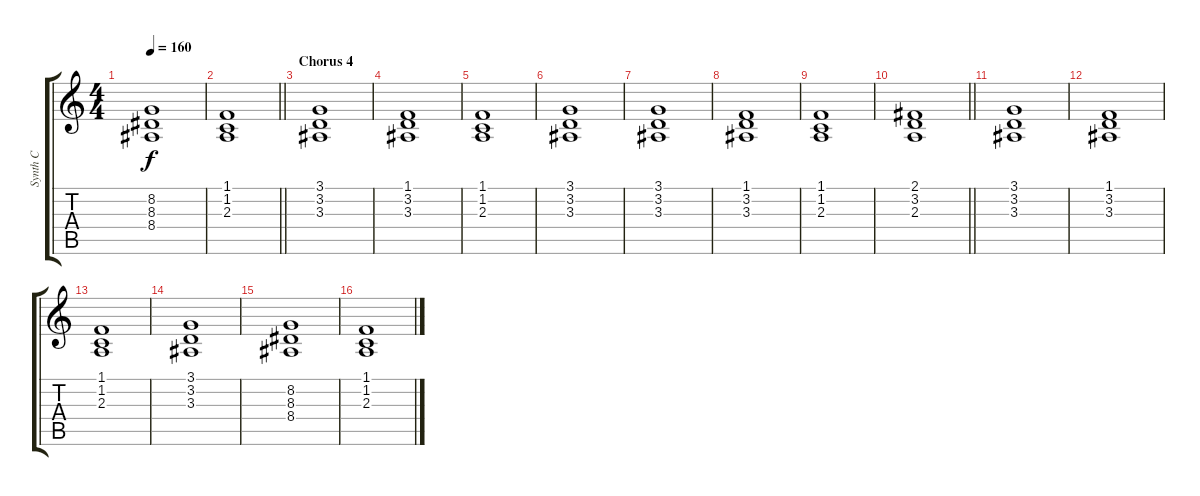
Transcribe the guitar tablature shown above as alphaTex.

\track ("Synth C" "Synth C") {instrument pad4choir}
\staff {score tabs}
\tuning (E4 B3 G3 D3 A2 E2) {hide}
\ts (4 4)
\tempo 160
\clef g2
\ks c
(8.2 8.3 8.4).1{dy f} |
\barLineRight lightlight
(1.1 1.2 2.3).1 |
\section ("" "Chorus 4")
(3.1 3.2 3.3).1 |
(1.1 3.2 3.3).1 |
(1.1 1.2 2.3).1 |
(3.1 3.2 3.3).1 |
(3.1 3.2 3.3).1 |
(1.1 3.2 3.3).1 |
(1.1 1.2 2.3).1 |
\barLineRight lightlight
(2.1 3.2 2.3).1 |
(3.1 3.2 3.3).1 |
(1.1 3.2 3.3).1 |
(1.1 1.2 2.3).1 |
(3.1 3.2 3.3).1 |
(8.2 8.3 8.4).1 |
(1.1 1.2 2.3).1
